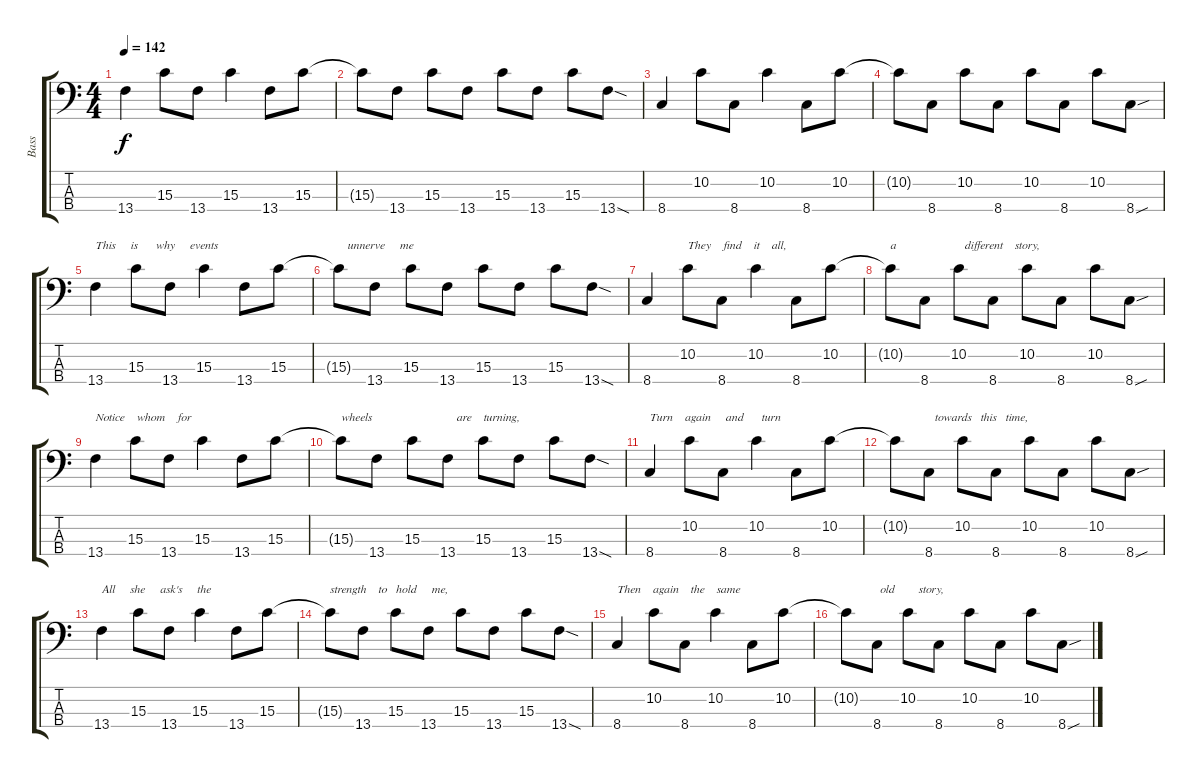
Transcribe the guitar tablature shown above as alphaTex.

\track ("Bass" "Bass") {instrument electricbassfinger}
\staff {score tabs}
\tuning (G2 D2 A1 E1) {hide}
\ts (4 4)
\tempo 142
\clef f4
\ks c
13.4.4{dy f} 15.3.8 13.4.8 15.3.4 13.4.8 15.3.8 |
15.3{t}.8 13.4.8 15.3.8 13.4.8 15.3.8 13.4.8 15.3.8 13.4{sod}.8 |
8.4.4 10.2.8 8.4.8 10.2.4 8.4.8 10.2.8 |
10.2{t}.8 8.4.8 10.2.8 8.4.8 10.2.8 8.4.8 10.2.8 8.4{sou}.8 |
13.4.4{txt "This     is      why     events  "} 15.3.8 13.4.8 15.3.4 13.4.8 15.3.8 |
15.3{t}.8{txt "   unnerve     me"} 13.4.8 15.3.8 13.4.8 15.3.8 13.4.8 15.3.8 13.4{sod}.8 |
8.4.4 10.2.8{txt "They    find    it    all,        "} 8.4.8 10.2.4 8.4.8 10.2.8 |
10.2{t}.8{txt "a "} 8.4.8 10.2.8{txt "  different    story,"} 8.4.8 10.2.8 8.4.8 10.2.8 8.4{sou}.8 |
13.4.4{txt "Notice    whom    for            "} 15.3.8 13.4.8 15.3.4 13.4.8 15.3.8 |
15.3{t}.8{txt "wheels"} 13.4.8 15.3.8 13.4.8{txt "   are    turning,"} 15.3.8 13.4.8 15.3.8 13.4{sod}.8 |
8.4.4{txt "Turn    again     and      turn "} 10.2.8 8.4.8 10.2.4 8.4.8 10.2.8 |
10.2{t}.8 8.4.8{txt "  towards   this   time,"} 10.2.8 8.4.8 10.2.8 8.4.8 10.2.8 8.4{sou}.8 |
13.4.4{txt "All     she     ask's     the   "} 15.3.8 13.4.8 15.3.4 13.4.8 15.3.8 |
15.3{t}.8{txt "strength    to   hold     me,"} 13.4.8 15.3.8 13.4.8 15.3.8 13.4.8 15.3.8 13.4{sod}.8 |
8.4.4{txt "Then    again    the    same   "} 10.2.8 8.4.8 10.2.4 8.4.8 10.2.8 |
10.2{t}.8 8.4.8{txt " old        story,"} 10.2.8 8.4.8 10.2.8 8.4.8 10.2.8 8.4{sou}.8
